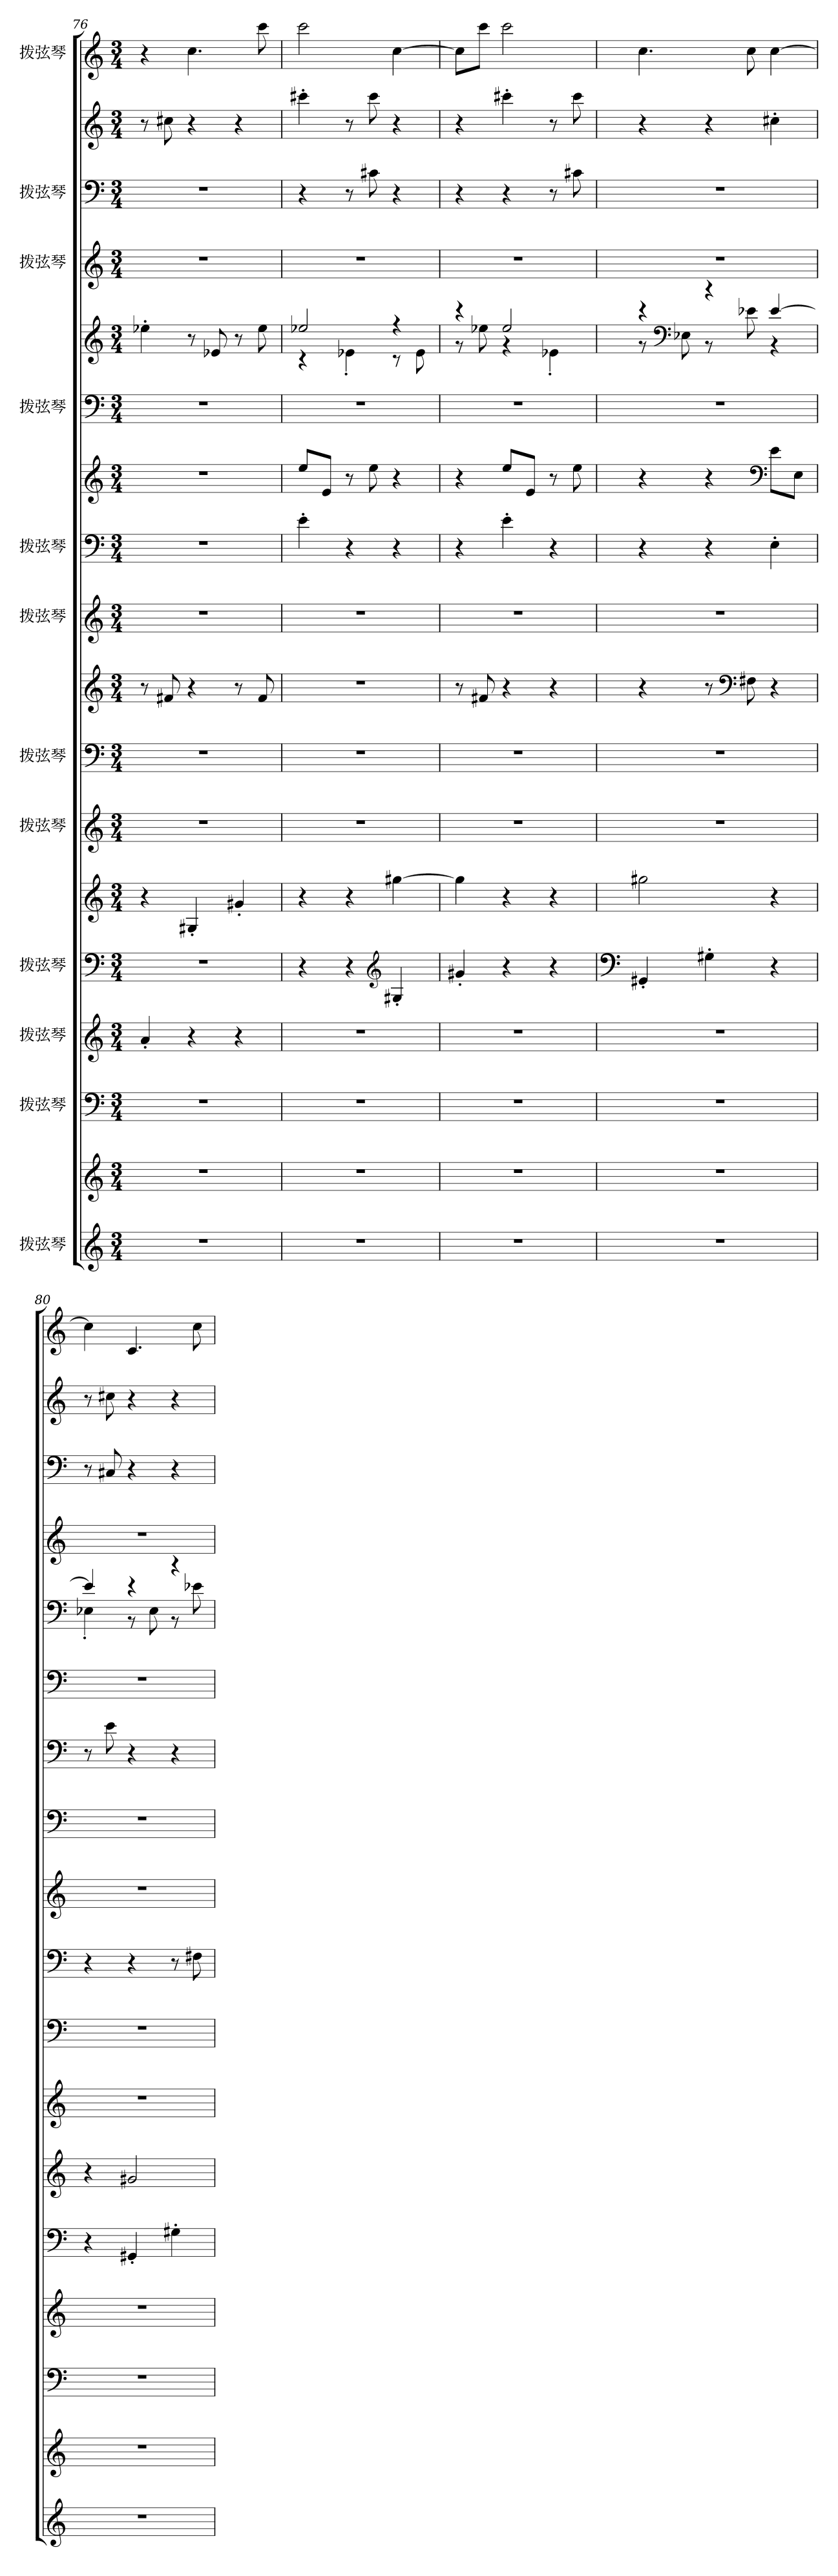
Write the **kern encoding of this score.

**kern	**kern	**kern	**kern	**kern	**kern	**kern	**kern	**kern	**kern	**kern	**kern	**kern	**kern	**kern	**kern	**kern	**kern
*part12	*part12	*part11	*part10	*part9	*part9	*part8	*part7	*part7	*part6	*part5	*part5	*part4	*part4	*part3	*part2	*part2	*part1
*staff18	*staff17	*staff16	*staff15	*staff14	*staff13	*staff12	*staff11	*staff10	*staff9	*staff8	*staff7	*staff6	*staff5	*staff4	*staff3	*staff2	*staff1
*I"拨弦琴	*	*I"拨弦琴	*I"拨弦琴	*I"拨弦琴	*	*I"拨弦琴	*I"拨弦琴	*	*I"拨弦琴	*I"拨弦琴	*	*I"拨弦琴	*	*I"拨弦琴	*I"拨弦琴	*	*I"拨弦琴
!!LO:PB:g=z
*clefG2	*clefG2	*clefF4	*clefG2	*clefF4	*clefG2	*clefG2	*clefF4	*clefG2	*clefG2	*clefF4	*clefG2	*clefF4	*clefG2	*clefG2	*clefF4	*clefG2	*clefG2
*k[]	*k[]	*k[]	*k[]	*k[]	*k[]	*k[]	*k[]	*k[]	*k[]	*k[]	*k[]	*k[]	*k[]	*k[]	*k[]	*k[]	*k[]
*M3/4	*M3/4	*M3/4	*M3/4	*M3/4	*M3/4	*M3/4	*M3/4	*M3/4	*M3/4	*M3/4	*M3/4	*M3/4	*M3/4	*M3/4	*M3/4	*M3/4	*M3/4
=76	=76	=76	=76	=76	=76	=76	=76	=76	=76	=76	=76	=76	=76	=76	=76	=76	=76
2.r	2.r	2.r	4a'/	2.r	4r	2.r	2.r	8r	2.r	2.r	2.r	2.r	4ee-X'\	2.r	2.r	8r	4r
.	.	.	.	.	.	.	.	8f#X/	.	.	.	.	.	.	.	8cc#X\	.
.	.	.	4r	.	4G#X'/	.	.	4r	.	.	.	.	8r	.	.	4r	4.cc\
.	.	.	.	.	.	.	.	.	.	.	.	.	8e-X/	.	.	.	.
.	.	.	4r	.	4g#X'/	.	.	8r	.	.	.	.	8r	.	.	4r	.
.	.	.	.	.	.	.	.	8f#/	.	.	.	.	8ee-\	.	.	.	8ccc\
=77	=77	=77	=77	=77	=77	=77	=77	=77	=77	=77	=77	=77	=77	=77	=77	=77	=77
*	*	*	*	*	*	*	*	*	*	*	*	*	*^	*	*	*	*
2.r	2.r	2.r	2.r	4r	4r	2.r	2.r	2.r	2.r	4e'\	8ee/L	2.r	2ee-X/	4r	2.r	4r	4ccc#X'\	2ccc\
.	.	.	.	.	.	.	.	.	.	.	8e/J	.	.	.	.	.	.	.
.	.	.	.	4r	4r	.	.	.	.	4r	8r	.	.	4e-X'\	.	8r	8r	.
.	.	.	.	.	.	.	.	.	.	.	8ee\	.	.	.	.	8c#X\	8ccc#\	.
*	*	*	*	*clefG2	*	*	*	*	*	*	*	*	*	*	*	*	*	*
.	.	.	.	4G#X'/	[4gg#X\	.	.	.	.	4r	4r	.	4r	8r	.	4r	4r	[4cc\
.	.	.	.	.	.	.	.	.	.	.	.	.	.	8e-\	.	.	.	.
=78	=78	=78	=78	=78	=78	=78	=78	=78	=78	=78	=78	=78	=78	=78	=78	=78	=78	=78
2.r	2.r	2.r	2.r	4g#X'/	4gg#\]	2.r	2.r	8r	2.r	4r	4r	2.r	4r	8r	2.r	4r	4r	8cc\L]
.	.	.	.	.	.	.	.	8f#X/	.	.	.	.	.	8ee-X\	.	.	.	8ccc\J
.	.	.	.	4r	4r	.	.	4r	.	4e'\	8ee/L	.	2ee-/	4r	.	4r	4ccc#X'\	2ccc\
.	.	.	.	.	.	.	.	.	.	.	8e/J	.	.	.	.	.	.	.
.	.	.	.	4r	4r	.	.	4r	.	4r	8r	.	.	4e-X'\	.	8r	8r	.
.	.	.	.	.	.	.	.	.	.	.	8ee\	.	.	.	.	8c#X\	8ccc#\	.
=79	=79	=79	=79	=79	=79	=79	=79	=79	=79	=79	=79	=79	=79	=79	=79	=79	=79	=79
*	*	*	*	*clefF4	*	*	*	*	*	*	*	*	*	*	*	*	*	*
2.r	2.r	2.r	2.r	4GG#X'/	2gg#X\	2.r	2.r	4r	2.r	4r	4r	2.r	4r	8r	2.r	2.r	4r	4.cc\
*	*	*	*	*	*	*	*	*	*	*	*	*	*clefF4	*	*	*	*	*
.	.	.	.	.	.	.	.	.	.	.	.	.	.	8E-X\	.	.	.	.
.	.	.	.	4G#X'\	.	.	.	8r	.	4r	4r	.	4r	8r	.	.	4r	.
*	*	*	*	*	*	*	*	*clefF4	*	*	*	*	*	*	*	*	*	*
.	.	.	.	.	.	.	.	8F#X\	.	.	.	.	.	8e-X\	.	.	.	8cc\
*	*	*	*	*	*	*	*	*	*	*	*clefF4	*	*	*	*	*	*	*
.	.	.	.	4r	4r	.	.	4r	.	4E'\	8e\L	.	[4e-/	4r	.	.	4cc#X'\	[4cc\
.	.	.	.	.	.	.	.	.	.	.	8E\J	.	.	.	.	.	.	.
!!LO:PB:g=z
=80	=80	=80	=80	=80	=80	=80	=80	=80	=80	=80	=80	=80	=80	=80	=80	=80	=80	=80
2.r	2.r	2.r	2.r	4r	4r	2.r	2.r	4r	2.r	2.r	8r	2.r	4e-/]	4E-X'\	2.r	8r	8r	4cc\]
.	.	.	.	.	.	.	.	.	.	.	8e\	.	.	.	.	8C#X/	8cc#X\	.
.	.	.	.	4GG#X'/	2g#X/	.	.	4r	.	.	4r	.	4r	8r	.	4r	4r	4.c/
.	.	.	.	.	.	.	.	.	.	.	.	.	.	8E-\	.	.	.	.
.	.	.	.	4G#X'\	.	.	.	8r	.	.	4r	.	4r	8r	.	4r	4r	.
.	.	.	.	.	.	.	.	8F#X\	.	.	.	.	.	8e-X\	.	.	.	8cc\
*	*	*	*	*	*	*	*	*	*	*	*	*	*v	*v	*	*	*	*
=	=	=	=	=	=	=	=	=	=	=	=	=	=	=	=	=	=
*-	*-	*-	*-	*-	*-	*-	*-	*-	*-	*-	*-	*-	*-	*-	*-	*-	*-
